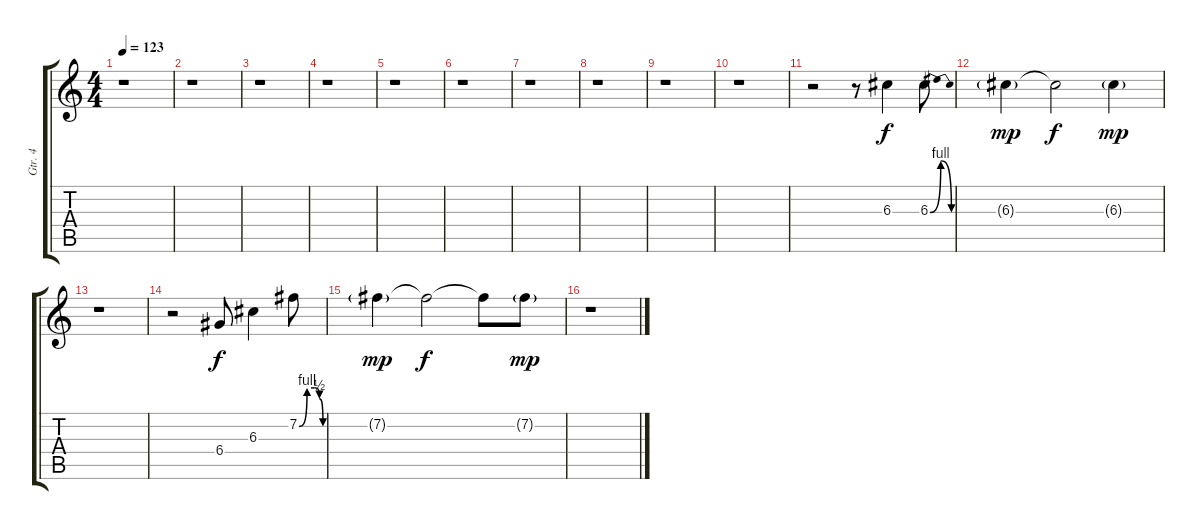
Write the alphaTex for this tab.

\track ("Gtr. 4" "Gtr. 4") {instrument distortionguitar}
\staff {score tabs}
\tuning (E4 B3 G3 D3 A2 E2) {hide}
\ts (4 4)
\tempo 123
\clef g2
\ks c
r.1{dy mp} |
r.1 |
r.1 |
r.1 |
r.1 |
r.1 |
r.1 |
r.1 |
r.1 |
r.1 |
r.2 r.8 6.3.4{dy f} 6.3{be (bendrelease 0 0 21 4 44 4 60 0)}.8 |
6.3{g}.4{dy mp} 6.3{t}.2{dy f} 6.3{g}.4{dy mp} |
r.1 |
r.2 6.4.8{dy f} 6.3.4 7.2{be (custom 0 0 20 4 39 4 51 2 60 0)}.8 |
7.2{g}.4{dy mp} 7.2{t}.2{dy f} 7.2{t}.8 7.2{g}.8{dy mp} |
r.1
